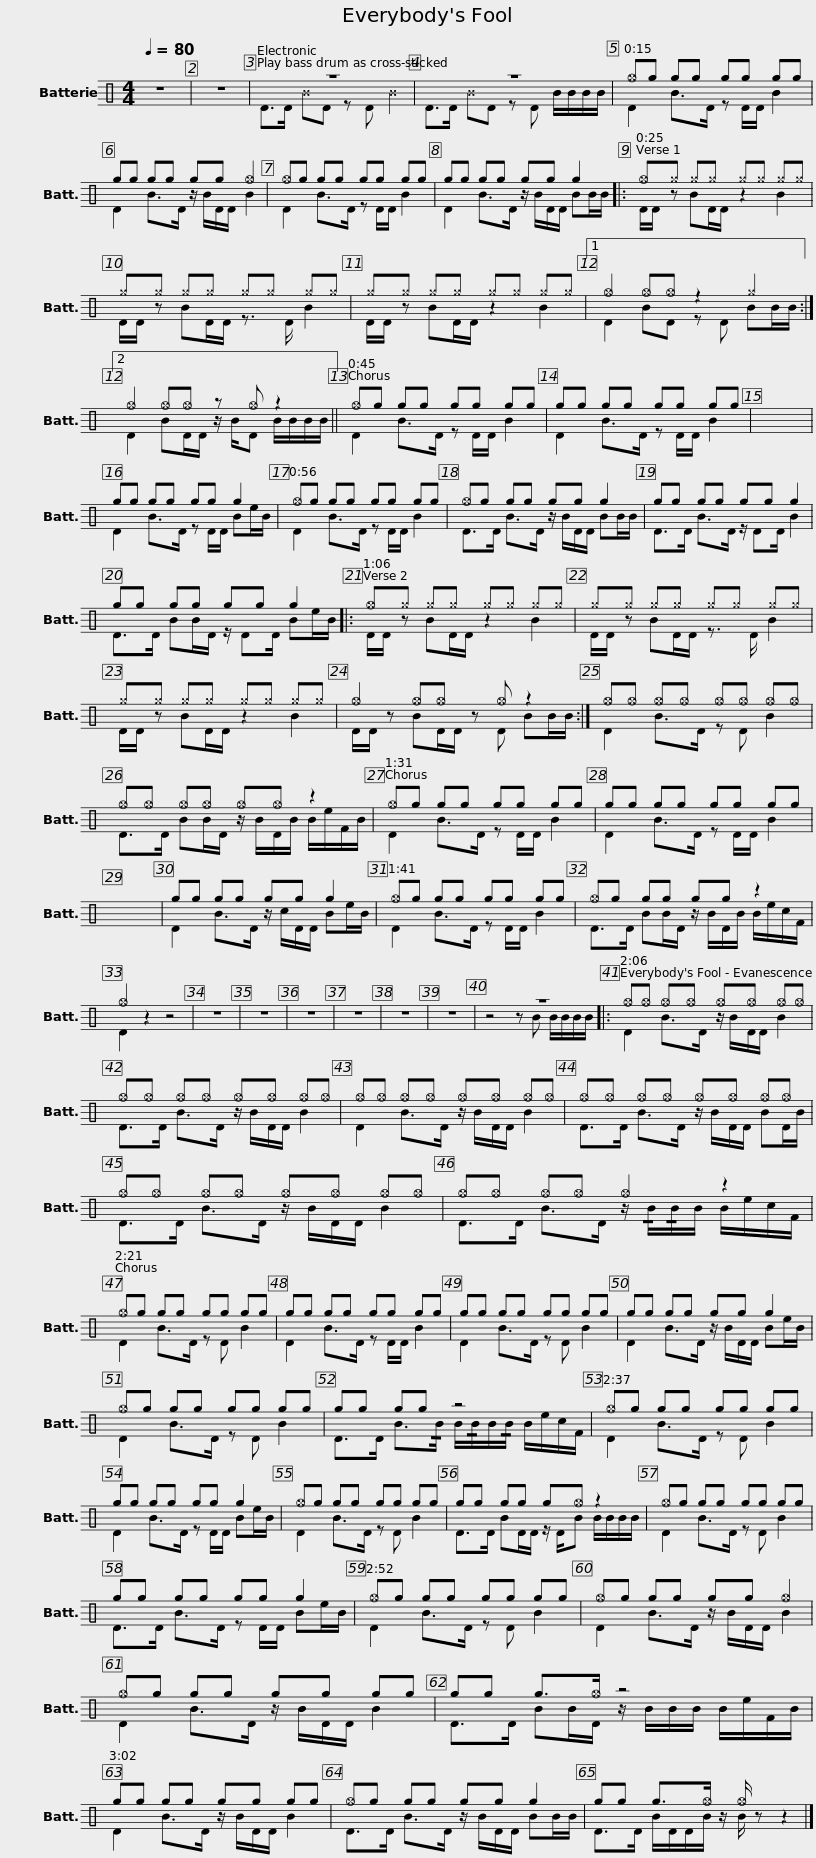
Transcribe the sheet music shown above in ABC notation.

X:1
%%score ( 1 2 )
L:1/8
Q:1/4=80
M:4/4
I:linebreak $
K:C
V:1 perc
K:none
V:2 perc
K:none
V:1
 z8 | z8 | z8 | z8 |$ _gg gg gg gg | %5
 gg gg gg _g2 | _gg gg gg gg | gg gg gg g2 |:$ _g^g ^g^g ^g^g ^g^g | ^g^g ^g^g ^g^g ^g^g | %10
 ^g^g ^g^g ^g^g ^g^g |1$ _g2 _g_g z2 ^g2 :|2 _g2 _g_g z _g z2 ||$ _gg gg gg gg | gg gg gg gg | %15
 x8 | gg gg gg g2 |$ _gg gg gg gg | _gg gg gg g2 | gg gg gg g2 | %20
 gg gg gg g2 |:$ _g^g ^g^g ^g^g ^g^g | ^g^g ^g^g ^g^g ^g^g | ^g^g ^g^g ^g^g ^g^g | _g2 _g_g z _g z2 :|$ %25
 _g_g _g_g _g_g _g_g | _g_g _g_g _g_g z2 |$ _gg gg gg gg | gg gg gg gg | x8 | %30
 gg gg gg g2 |$ _gg gg gg gg | _gg gg gg z2 | _g2 z2 z4 | z8 | %35
 z8 | z8 | z8 | z8 | z8 | %40
 z8 |:$ _g_g _g_g _g_g _g_g | _g_g _g_g _g_g _g_g | _g_g _g_g _g_g _g_g |$ _g_g _g_g _g_g _g_g | %45
 _g_g _g_g _g_g _g_g | _g_g _g_g _g2 z2 |$ _gg gg gg gg | gg gg gg gg | gg gg gg gg | %50
 gg gg gg g2 |$ _gg gg gg gg | gg gg z4 |$ _gg gg gg gg | gg gg gg g2 | %55
 _gg gg gg gg | gg gg g_g z2 |$ _gg gg gg gg | gg gg gg g2 |$ _gg gg gg gg | %60
 _gg gg gg _g2 | _gg gg gg gg | gg g>_g z4 |$ gg gg gg gg | _gg gg gg g2 | %65
 gg g>_g z/ _g/ z z2 |] %66
V:2
 x8 | x8 | D>D ^BD z D ^B2 | D>D ^BD z D B/B/B/B/ |$ D2 B>D z D/D/ B2 | %5
 D2 B>D z/ B/D/D/ B2 | D2 B>D z D/D/ B2 | D2 B>D z/ B/D/D/ BB/B/ |:$ D/D/ z BD/D/ z2 B2 | D/D/ z BD/D/ z3/2 D/ B2 | %10
 D/D/ z BD/D/ z2 B2 |1$ D2 BD z D BB/B/ :|2 D2 BD/D/ z/ B/D B/B/B/B/ ||$ D2 B>D z D/D/ B2 | D2 B>D z D/D/ B2 | %15
 x8 | D2 B>D z D/D/ Be/B/ |$ D2 B>D z D/D/ B2 | D>D B>D z/ B/D/D/ BB/B/ | D>D B>D z/ DD/ B2 | %20
 D>D BB/D/ z/ DD/ Be/B/ |:$ D/D/ z BD/D/ z2 B2 | D/D/ z BD/D/ z3/2 D/ B2 | D/D/ z BD/D/ z2 B2 | D/D/ z BD/D/ z D BB/B/ :|$ %25
 D2 B>D z D B2 | D>D BB/D/ z/ B/D/B/ B/e/F/B/ |$ D2 B>D z D/D/ B2 | D2 B>D z D/D/ B2 | x8 | %30
 D2 B>D z/ c/D/D/ Be/B/ |$ D2 B>D z D/D/ B2 | D>D BB/D/ z/ B/D/B/ B/e/c/F/ | D2 z2 z4 | x8 | %35
 x8 | x8 | x8 | x8 | x8 | %40
 z4 z B B/B/B/B/ |:$ D2 B>D z/ B/D/D/ B2 | D>D B>D z/ B/D/D/ B2 | D2 B>D z/ B/D/D/ B2 |$ D>D B>D z/ B/D/D/ BD/B/ | %45
 D>D B>D z/ B/D/D/ B2 | D>D B>D z/ !/!B/!/!B/B/ B/e/c/F/ |$ D2 B>D z D B2 | D2 B>D z D/D/ B2 | D2 B>D z D B2 | %50
 D2 B>D z/ B/D/D/ Be/B/ |$ D2 B>D z D B2 | D>D B>!/!B B/!/!B/B/!/!B/ B/e/c/F/ |$ D2 B>D z D B2 | D2 B>D z D/D/ Be/B/ | %55
 D2 B>D z D B2 | D>D BD/D/ z/ D/B B/B/B/B/ |$ D2 B>D z D B2 | D>D B>D z D/D/ Be/B/ |$ D2 B>D z D B2 | %60
 D2 B>D z/ B/D/D/ B2 | D2 B>D z/ B/D/D/ B2 | D>D BB/D/ z/ B/B/B/ B/e/F/B/ |$ D2 B>D z/ B/D/D/ B2 | D>D B>D z/ B/D/D/ BB/B/ | %65
 D>D B/D/D/B/ z/ B/ z z2 |] %66
